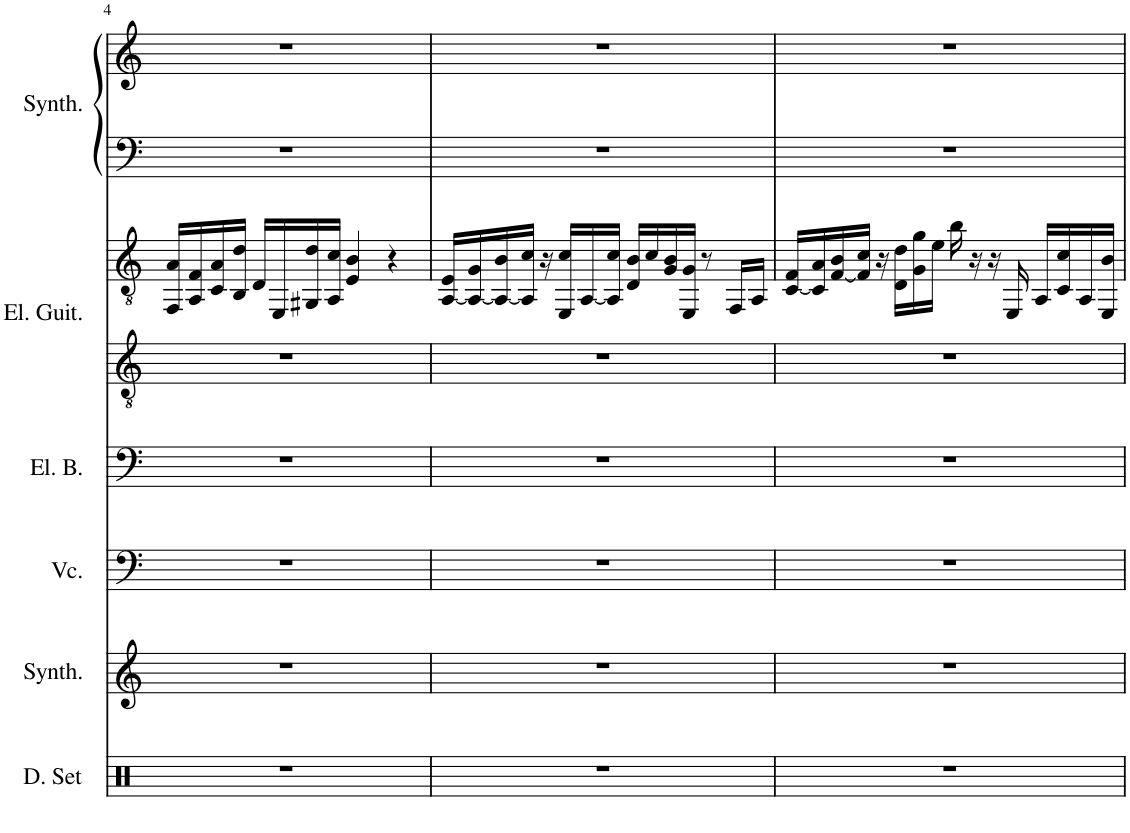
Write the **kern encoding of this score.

**kern	**kern	**kern	**kern	**kern	**kern	**kern	**kern
*part6	*part5	*part4	*part3	*part2	*part2	*part1	*part1
*staff8	*staff7	*staff6	*staff5	*staff4	*staff3	*staff2	*staff1
*I"架子鼓	*I"回响合成器	*I"大提琴	*I"电贝斯	*I"电子吉他	*	*I"合唱合成器	*
!!LO:PB:g=z
*clefX	*clefG2	*clefF4	*clefF4	*clefGv2	*clefGv2	*clefF4	*clefG2
*	*	*	*Trd7c12	*	*	*	*
*k[]	*k[]	*k[]	*k[]	*k[]	*k[]	*k[]	*k[]
*M4/4	*M4/4	*M4/4	*M4/4	*M4/4	*M4/4	*M4/4	*M4/4
=4	=4	=4	=4	=4	=4	=4	=4
1r	1r	1r	1r	1r	16FF/ 16A/LL	1r	1r
.	.	.	.	.	16AA/ 16F/	.	.
.	.	.	.	.	16C/ 16A/	.	.
.	.	.	.	.	16BB/ 16d/JJ	.	.
.	.	.	.	.	16D/LL	.	.
.	.	.	.	.	16EE/	.	.
.	.	.	.	.	16GG#X/ 16d/	.	.
.	.	.	.	.	16AA/ 16c/JJ	.	.
.	.	.	.	.	4E/ 4B/	.	.
.	.	.	.	.	4r	.	.
=5	=5	=5	=5	=5	=5	=5	=5
1r	1r	1r	1r	1r	[16AA/ 16E/LL	1r	1r
.	.	.	.	.	16AA/_ 16G/	.	.
.	.	.	.	.	16AA/_ 16B/	.	.
.	.	.	.	.	16AA/] 16c/JJ	.	.
.	.	.	.	.	16r	.	.
.	.	.	.	.	16EE/ 16c/LL	.	.
.	.	.	.	.	[16AA/	.	.
.	.	.	.	.	16AA/] 16c/JJ	.	.
.	.	.	.	.	16D/ 16B/LL	.	.
.	.	.	.	.	16c/	.	.
.	.	.	.	.	16G/ 16B/	.	.
.	.	.	.	.	16EE/ 16G/JJ	.	.
.	.	.	.	.	8r	.	.
.	.	.	.	.	16FF/LL	.	.
.	.	.	.	.	16AA/JJ	.	.
=6	=6	=6	=6	=6	=6	=6	=6
1r	1r	1r	1r	1r	[16C/ 16F/LL	1r	1r
.	.	.	.	.	16C/] 16A/	.	.
.	.	.	.	.	[16F/ 16B/	.	.
.	.	.	.	.	16F/] 16c/JJ	.	.
.	.	.	.	.	16r	.	.
.	.	.	.	.	16D\ 16d\LL	.	.
.	.	.	.	.	16G\ 16g\	.	.
.	.	.	.	.	16e\JJ	.	.
.	.	.	.	.	16b\	.	.
.	.	.	.	.	16r	.	.
.	.	.	.	.	16r	.	.
.	.	.	.	.	16EE/	.	.
.	.	.	.	.	16AA/LL	.	.
.	.	.	.	.	16C/ 16c/	.	.
.	.	.	.	.	16AA/	.	.
.	.	.	.	.	16EE/ 16B/JJ	.	.
=	=	=	=	=	=	=	=
*-	*-	*-	*-	*-	*-	*-	*-
